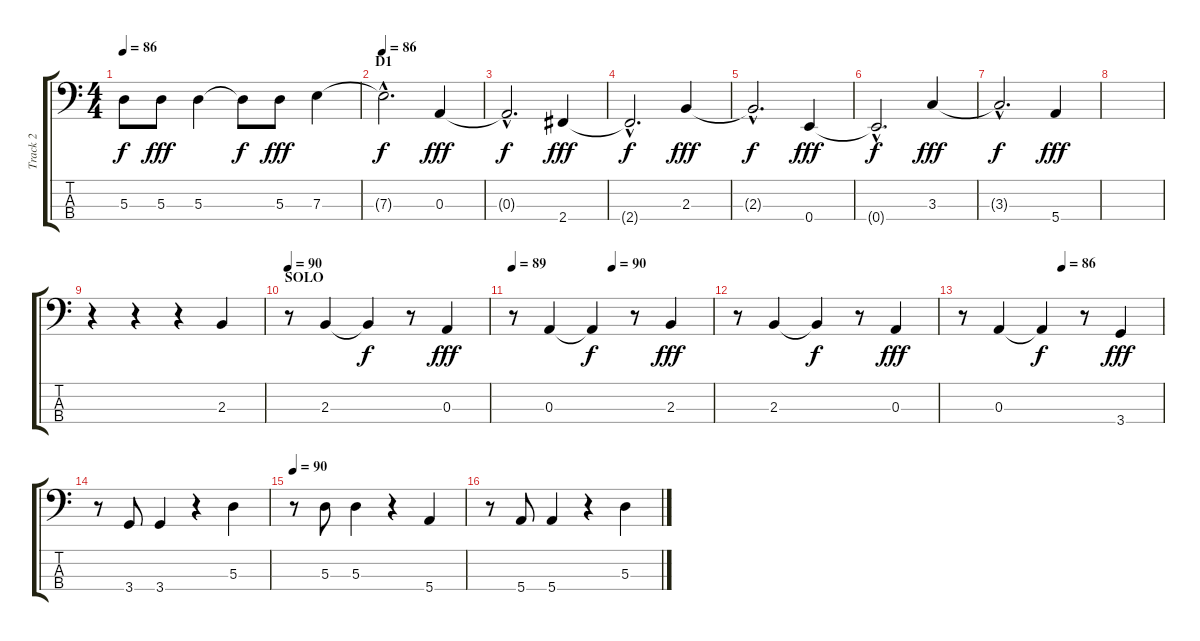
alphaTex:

\track ("Track 2" "Track 2") {instrument electricbassfinger}
\staff {score tabs}
\tuning (G2 D2 A1 E1) {hide}
\ts (4 4)
\tempo 86
\clef f4
\ks c
5.3{t}.8{dy f} 5.3.8{dy fff} 5.3.4 5.3{t}.8{dy f} 5.3.8{dy fff} 7.3.4 |
\section ("" "D1")
\tempo 86
7.3{hac t}.2{d dy f} 0.3.4{dy fff} |
0.3{hac t}.2{d dy f} 2.4.4{dy fff} |
2.4{hac t}.2{d dy f} 2.3.4{dy fff} |
2.3{hac t}.2{d dy f} 0.4.4{dy fff} |
0.4{hac t}.2{d dy f} 3.3.4{dy fff} |
3.3{hac t}.2{d dy f} 5.4.4{dy fff} |
|
r.4 r.4 r.4 2.3.4 |
\section ("" "SOLO")
\tempo 90
r.8 2.3.4 2.3{t}.4{dy f} r.8 0.3.4{dy fff} |
\tempo 89
\tempo (90 0.5)
r.8 0.3.4 0.3{t}.4{dy f} r.8 2.3.4{dy fff} |
r.8 2.3.4 2.3{t}.4{dy f} r.8 0.3.4{dy fff} |
\tempo (86 0.5)
r.8 0.3.4 0.3{t}.4{dy f} r.8 3.4.4{dy fff} |
r.8 3.4.8 3.4.4 r.4 5.3.4 |
\tempo 90
r.8 5.3.8 5.3.4 r.4 5.4.4 |
r.8 5.4.8 5.4.4 r.4 5.3.4
